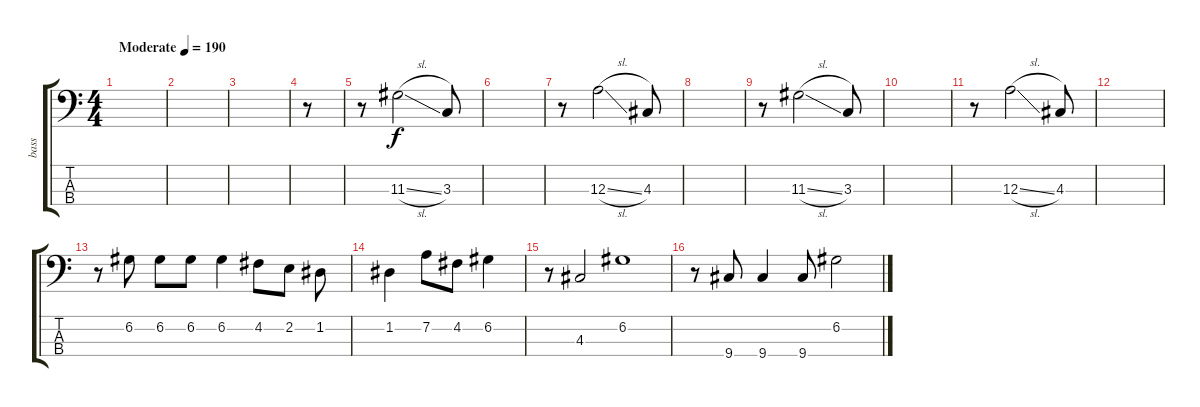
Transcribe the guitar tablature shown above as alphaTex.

\track ("bass" "bass") {instrument electricbassfinger}
\staff {score tabs}
\tuning (G2 D2 A1 E1) {hide}
\ts (4 4)
\tempo (190 "Moderate")
\clef f4
\ks c
|
|
|
r.8 |
r.8 11.3{sl}.2 3.3.8 |
|
r.8 12.3{sl}.2 4.3.8 |
|
r.8 11.3{sl}.2 3.3.8 |
|
r.8 12.3{sl}.2 4.3.8 |
|
r.8 6.2.8 6.2.8 6.2.8 6.2.4 4.2.8 2.2.8 1.2.8 |
1.2.4 7.2.8 4.2.8 6.2.4 |
r.8 4.3.2 6.2.1 |
r.8 9.4.8 9.4.4 9.4.8 6.2.2
